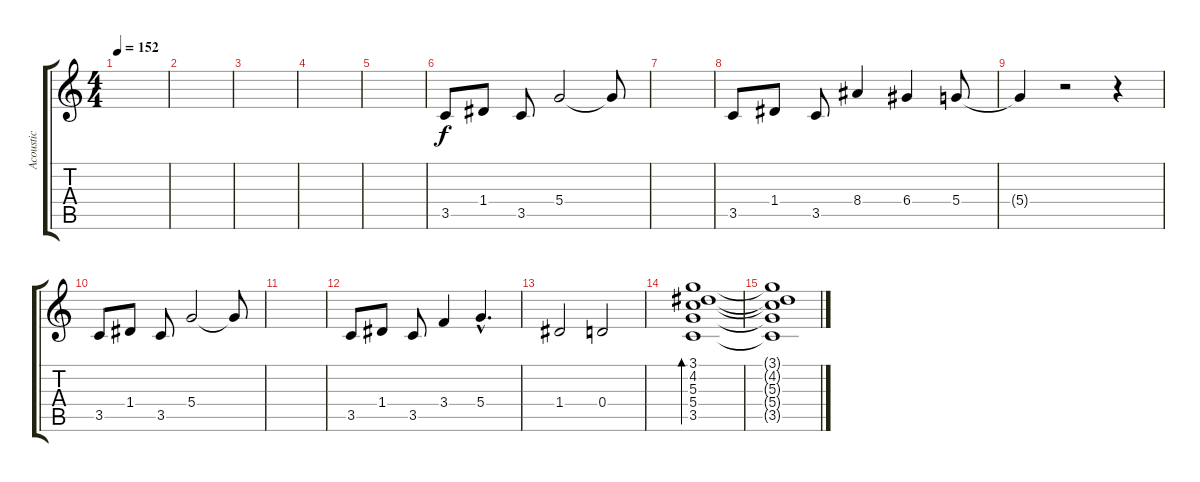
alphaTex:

\track ("Acoustic" "Acoustic") {instrument acousticguitarsteel}
\staff {score tabs}
\tuning (E4 B3 G3 D3 A2 E2) {hide}
\ts (4 4)
\tempo 152
\clef g2
\ks c
|
|
|
|
|
3.5.8 1.4.8 3.5.8 5.4.2 5.4{t}.8 |
|
3.5.8 1.4.8 3.5.8 8.4.4 6.4.4 5.4.8 |
5.4{t}.4 r.2 r.4 |
3.5.8 1.4.8 3.5.8 5.4.2 5.4{t}.8 |
|
3.5.8 1.4.8 3.5.8 3.4.4 5.4{hac}.4{d} |
1.4.2 0.4.2 |
(3.1 4.2 5.3 5.4 3.5).1{bd 480} |
(3.1{t} 4.2{t} 5.3{t} 5.4{t} 3.5{t}).1
